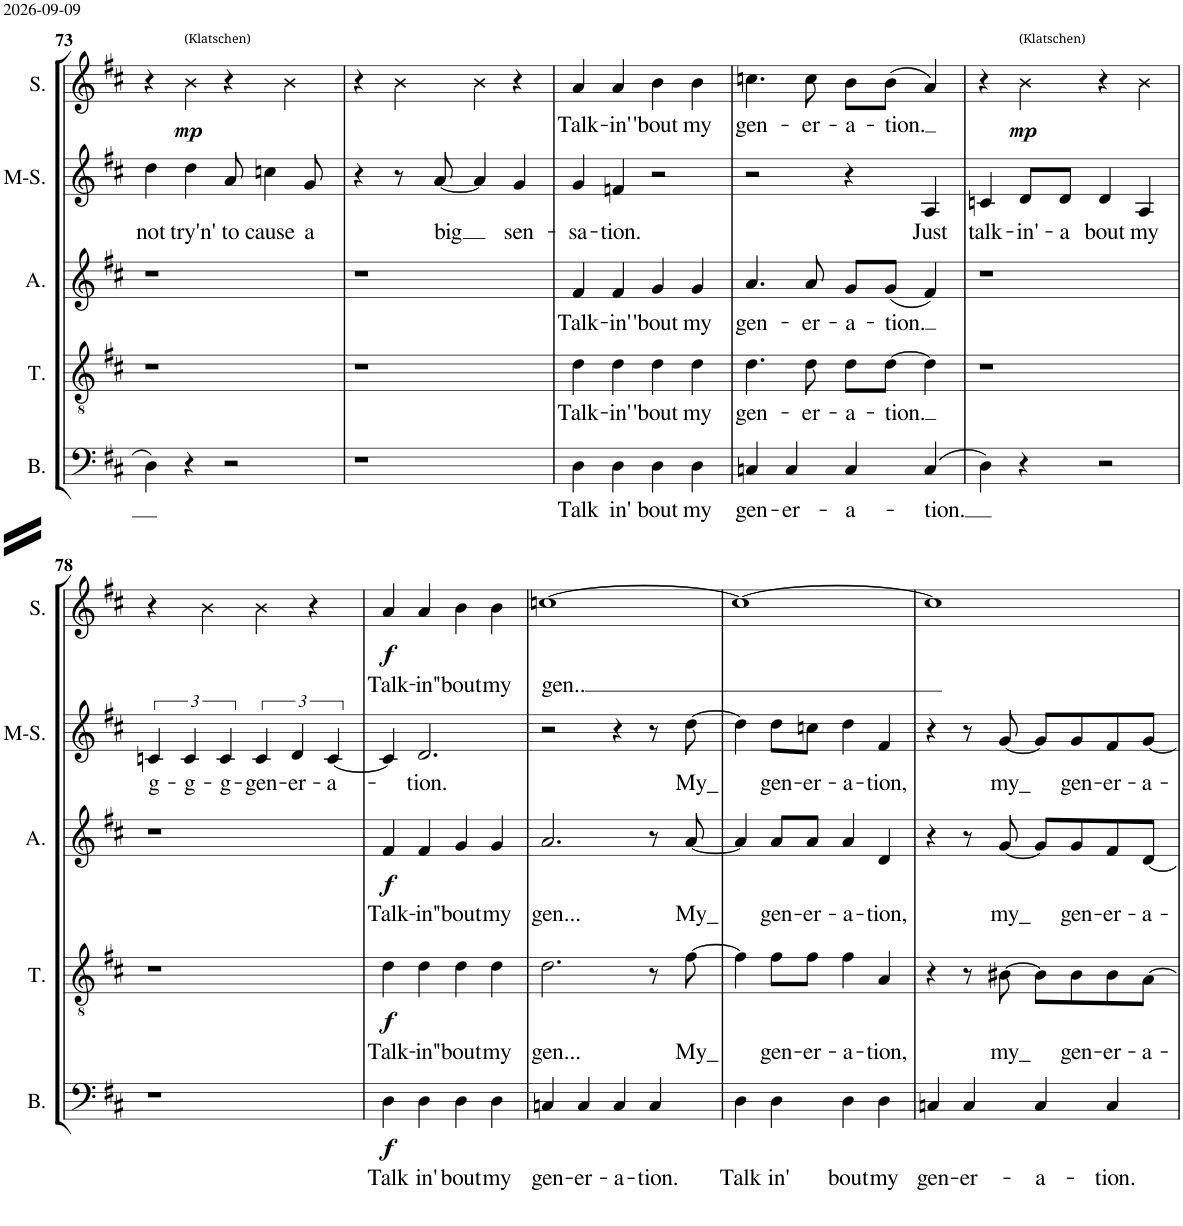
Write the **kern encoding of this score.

**kern	**text	**dynam	**kern	**text	**dynam	**kern	**text	**dynam	**kern	**text	**kern	**text	**dynam
*part5	*part5	*part5	*part4	*part4	*part4	*part3	*part3	*part3	*part2	*part2	*part1	*part1	*part1
*staff5	*staff5	*staff5	*staff4	*staff4	*staff4	*staff3	*staff3	*staff3	*staff2	*staff2	*staff1	*staff1	*staff1
*I"Bass	*	*	*I"Tenor	*	*	*I"Alto	*	*	*I"Mezzo-soprano	*	*I"Soprano	*	*
*I'B.	*	*	*I'T.	*	*	*I'A.	*	*	*I'M-S.	*	*I'S.	*	*
!!LO:PB:g=z
*clefF4	*	*	*clefGv2	*	*	*clefG2	*	*	*clefG2	*	*clefG2	*	*
*k[f#c#]	*	*	*k[f#c#]	*	*	*k[f#c#]	*	*	*k[f#c#]	*	*k[f#c#]	*	*
*D:	*	*	*	*	*	*D:	*	*	*D:	*	*D:	*	*
*M4/4	*	*	*M4/4	*	*	*M4/4	*	*	*M4/4	*	*M4/4	*	*
=73	=73	=73	=73	=73	=73	=73	=73	=73	=73	=73	=73	=73	=73
!	!	!	!	!	!	!	!	!	!	!LO:LY:b	!	!	!
4D\	.	.	1r	.	.	1r	.	.	4dd\	not	4r	.	.
!	!	!	!	!	!	!	!	!	!	!	!LO:TX:a:t=(Klatschen)	!	!
!	!	!	!	!	!	!	!	!	!	!LO:LY:b	!	!	!LO:DY:b
4r	.	.	.	.	.	.	.	.	4dd\	try'n'	4b\	.	mp
!	!	!	!	!	!	!	!	!	!	!LO:LY:b	!	!	!
2r	.	.	.	.	.	.	.	.	8a/	to	4r	.	.
!	!	!	!	!	!	!	!	!	!	!LO:LY:b	!	!	!
.	.	.	.	.	.	.	.	.	4ccn\	cause	.	.	.
.	.	.	.	.	.	.	.	.	.	.	4b\	.	.
!	!	!	!	!	!	!	!	!	!	!LO:LY:b	!	!	!
.	.	.	.	.	.	.	.	.	8g/	a	.	.	.
=74	=74	=74	=74	=74	=74	=74	=74	=74	=74	=74	=74	=74	=74
1r	.	.	1r	.	.	1r	.	.	4r	.	4r	.	.
.	.	.	.	.	.	.	.	.	8r	.	4b\	.	.
!	!	!	!	!	!	!	!	!	!	!LO:LY:b	!	!	!
.	.	.	.	.	.	.	.	.	[8a/	big	.	.	.
.	.	.	.	.	.	.	.	.	4a/]	.	4b\	.	.
!	!	!	!	!	!	!	!	!	!	!LO:LY:b	!	!	!
.	.	.	.	.	.	.	.	.	4g/	sen-	4r	.	.
=75	=75	=75	=75	=75	=75	=75	=75	=75	=75	=75	=75	=75	=75
!	!LO:LY:b	!	!	!LO:LY:b	!	!	!LO:LY:b	!	!	!LO:LY:b	!	!LO:LY:b	!
4D\	Talk	.	4d\	Talk-	.	4f#/	Talk-	.	4g/	-sa-	4a/	Talk-	.
!	!LO:LY:b	!	!	!LO:LY:b	!	!	!LO:LY:b	!	!	!LO:LY:b	!	!LO:LY:b	!
4D\	in'	.	4d\	-in'	.	4f#/	-in'	.	4fn/	-tion.	4a/	-in'	.
!	!LO:LY:b	!	!	!LO:LY:b	!	!	!LO:LY:b	!	!	!	!	!LO:LY:b	!
4D\	bout	.	4d\	'bout	.	4g/	'bout	.	2r	.	4b\	'bout	.
!	!LO:LY:b	!	!	!LO:LY:b	!	!	!LO:LY:b	!	!	!	!	!LO:LY:b	!
4D\	my	.	4d\	my	.	4g/	my	.	.	.	4b\	my	.
=76	=76	=76	=76	=76	=76	=76	=76	=76	=76	=76	=76	=76	=76
!	!LO:LY:b	!	!	!LO:LY:b	!	!	!LO:LY:b	!	!	!	!	!LO:LY:b	!
4Cn/	gen-	.	4.d\	gen-	.	4.a/	gen-	.	2r	.	4.ccn\	gen-	.
!	!LO:LY:b	!	!	!	!	!	!	!	!	!	!	!	!
4C/	-er-	.	.	.	.	.	.	.	.	.	.	.	.
!	!	!	!	!LO:LY:b	!	!	!LO:LY:b	!	!	!	!	!LO:LY:b	!
.	.	.	8d\	-er-	.	8a/	-er-	.	.	.	8cc\	-er-	.
!	!LO:LY:b	!	!	!LO:LY:b	!	!	!LO:LY:b	!	!	!	!	!LO:LY:b	!
4C/	-a-	.	8d\L	-a-	.	8g/L	-a-	.	4r	.	8b\L	-a-	.
!	!	!	!	!LO:LY:b	!	!	!LO:LY:b	!	!	!	!	!LO:LY:b	!
.	.	.	[8d\J	-tion.	.	(8g/J	-tion.	.	.	.	(8b\J	-tion.	.
!	!LO:LY:b	!	!	!	!	!	!	!	!	!LO:LY:b	!	!	!
(4C/	-tion.	.	4d\]	.	.	4f#/)	.	.	4A/	Just	4a/)	.	.
=77	=77	=77	=77	=77	=77	=77	=77	=77	=77	=77	=77	=77	=77
!	!	!	!	!	!	!	!	!	!	!LO:LY:b	!	!	!
4D\)	.	.	1r	.	.	1r	.	.	4cn/	talk-	4r	.	.
!	!	!	!	!	!	!	!	!	!	!	!LO:TX:a:t=(Klatschen)	!	!
!	!	!	!	!	!	!	!	!	!	!LO:LY:b	!	!	!LO:DY:b
4r	.	.	.	.	.	.	.	.	8d/L	-in'-	4b\	.	mp
!	!	!	!	!	!	!	!	!	!	!LO:LY:b	!	!	!
.	.	.	.	.	.	.	.	.	8d/J	-a	.	.	.
!	!	!	!	!	!	!	!	!	!	!LO:LY:b	!	!	!
2r	.	.	.	.	.	.	.	.	4d/	bout	4r	.	.
!	!	!	!	!	!	!	!	!	!	!LO:LY:b	!	!	!
.	.	.	.	.	.	.	.	.	4A/	my	4b\	.	.
!!LO:LB:g=z
=78	=78	=78	=78	=78	=78	=78	=78	=78	=78	=78	=78	=78	=78
!	!	!	!	!	!	!	!	!	!	!LO:LY:b	!	!	!
1r	.	.	1r	.	.	1r	.	.	6cn/	g-	4r	.	.
!	!	!	!	!	!	!	!	!	!	!LO:LY:b	!	!	!
.	.	.	.	.	.	.	.	.	6c/	-g-	.	.	.
.	.	.	.	.	.	.	.	.	.	.	4b\	.	.
!	!	!	!	!	!	!	!	!	!	!LO:LY:b	!	!	!
.	.	.	.	.	.	.	.	.	6c/	-g-	.	.	.
!	!	!	!	!	!	!	!	!	!	!LO:LY:b	!	!	!
.	.	.	.	.	.	.	.	.	6c/	-gen-	4b\	.	.
!	!	!	!	!	!	!	!	!	!	!LO:LY:b	!	!	!
.	.	.	.	.	.	.	.	.	6d/	-er-	.	.	.
.	.	.	.	.	.	.	.	.	.	.	4r	.	.
!	!	!	!	!	!	!	!	!	!	!LO:LY:b	!	!	!
.	.	.	.	.	.	.	.	.	[6c/	-a-	.	.	.
=79	=79	=79	=79	=79	=79	=79	=79	=79	=79	=79	=79	=79	=79
!	!LO:LY:b	!LO:DY:b	!	!LO:LY:b	!LO:DY:b	!	!LO:LY:b	!LO:DY:b	!	!	!	!LO:LY:b	!LO:DY:b
4D\	Talk	f	4d\	Talk-	f	4f#/	Talk-	f	4c/]	.	4a/	Talk-	f
!	!LO:LY:b	!	!	!LO:LY:b	!	!	!LO:LY:b	!	!	!LO:LY:b	!	!LO:LY:b	!
4D\	in'	.	4d\	-in'	.	4f#/	-in'	.	2.d/	-tion.	4a/	-in'	.
!	!LO:LY:b	!	!	!LO:LY:b	!	!	!LO:LY:b	!	!	!	!	!LO:LY:b	!
4D\	bout	.	4d\	'bout	.	4g/	'bout	.	.	.	4b\	'bout	.
!	!LO:LY:b	!	!	!LO:LY:b	!	!	!LO:LY:b	!	!	!	!	!LO:LY:b	!
4D\	my	.	4d\	my	.	4g/	my	.	.	.	4b\	my	.
=80	=80	=80	=80	=80	=80	=80	=80	=80	=80	=80	=80	=80	=80
!	!LO:LY:b	!	!	!LO:LY:b	!	!	!LO:LY:b	!	!	!	!	!LO:LY:b	!
4Cn/	gen-	.	2.d\	gen...	.	2.a/	gen...	.	2r	.	[1ccn	gen..	.
!	!LO:LY:b	!	!	!	!	!	!	!	!	!	!	!	!
4C/	-er-	.	.	.	.	.	.	.	.	.	.	.	.
!	!LO:LY:b	!	!	!	!	!	!	!	!	!	!	!	!
4C/	-a-	.	.	.	.	.	.	.	4r	.	.	.	.
!	!LO:LY:b	!	!	!	!	!	!	!	!	!	!	!	!
4C/	-tion.	.	8r	.	.	8r	.	.	8r	.	.	.	.
!	!	!	!	!LO:LY:b	!	!	!LO:LY:b	!	!	!LO:LY:b	!	!	!
.	.	.	[8f#\	My_	.	[8a/	My_	.	[8dd\	My_	.	.	.
=81	=81	=81	=81	=81	=81	=81	=81	=81	=81	=81	=81	=81	=81
!	!LO:LY:b	!	!	!	!	!	!	!	!	!	!	!	!
4D\	Talk	.	4f#\]	.	.	4a/]	.	.	4dd\]	.	1cc_	.	.
!	!LO:LY:b	!	!	!LO:LY:b	!	!	!LO:LY:b	!	!	!LO:LY:b	!	!	!
4D\	in'	.	8f#\L	gen-	.	8a/L	gen-	.	8dd\L	gen-	.	.	.
!	!	!	!	!LO:LY:b	!	!	!LO:LY:b	!	!	!LO:LY:b	!	!	!
.	.	.	8f#\J	-er-	.	8a/J	-er-	.	8ccn\J	-er-	.	.	.
!	!LO:LY:b	!	!	!LO:LY:b	!	!	!LO:LY:b	!	!	!LO:LY:b	!	!	!
4D\	bout	.	4f#\	-a-	.	4a/	-a-	.	4dd\	-a-	.	.	.
!	!LO:LY:b	!	!	!LO:LY:b	!	!	!LO:LY:b	!	!	!LO:LY:b	!	!	!
4D\	my	.	4A/	-tion,	.	4d/	-tion,	.	4f#/	-tion,	.	.	.
=82	=82	=82	=82	=82	=82	=82	=82	=82	=82	=82	=82	=82	=82
!	!LO:LY:b	!	!	!	!	!	!	!	!	!	!	!	!
4Cn/	gen-	.	4r	.	.	4r	.	.	4r	.	1cc]	.	.
!	!LO:LY:b	!	!	!	!	!	!	!	!	!	!	!	!
4C/	-er-	.	8r	.	.	8r	.	.	8r	.	.	.	.
!	!	!	!	!LO:LY:b	!	!	!LO:LY:b	!	!	!LO:LY:b	!	!	!
.	.	.	[8B#X\	my_	.	[8g/	my_	.	[8g/	my_	.	.	.
!	!LO:LY:b	!	!	!	!	!	!	!	!	!	!	!	!
4C/	-a-	.	8B#\L]	.	.	8g/L]	.	.	8g/L]	.	.	.	.
!	!	!	!	!LO:LY:b	!	!	!LO:LY:b	!	!	!LO:LY:b	!	!	!
.	.	.	8B#\	gen-	.	8g/	gen-	.	8g/	gen-	.	.	.
!	!LO:LY:b	!	!	!LO:LY:b	!	!	!LO:LY:b	!	!	!LO:LY:b	!	!	!
4C/	-tion.	.	8B#\	-er-	.	8f#/	-er-	.	8f#/	-er-	.	.	.
!	!	!	!	!LO:LY:b	!	!	!LO:LY:b	!	!	!LO:LY:b	!	!	!
.	.	.	[8A\J	-a-	.	[8d/J	-a-	.	[8g/J	-a-	.	.	.
=	=	=	=	=	=	=	=	=	=	=	=	=	=
*-	*-	*-	*-	*-	*-	*-	*-	*-	*-	*-	*-	*-	*-
